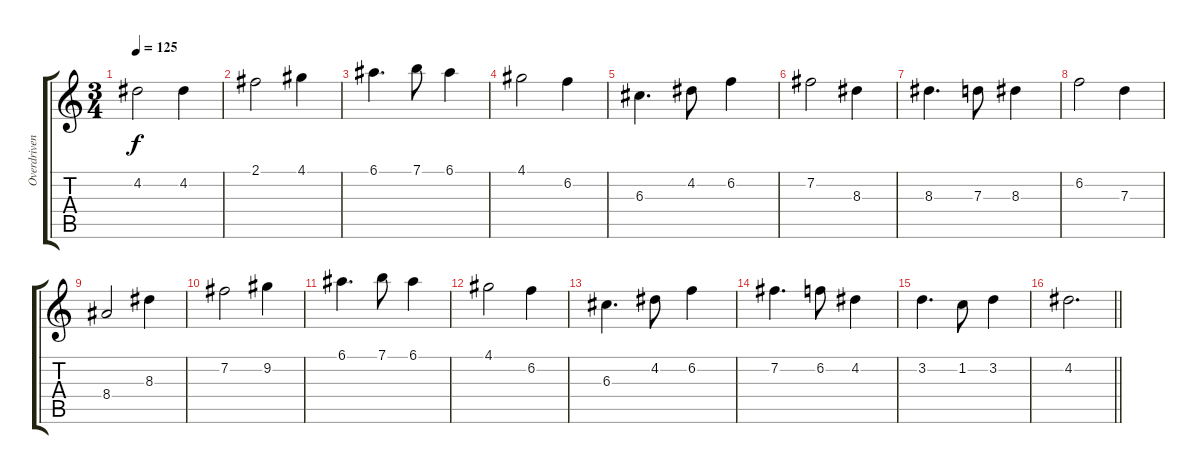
\track ("Overdriven" "Overdriven") {instrument overdrivenguitar}
\staff {score tabs}
\tuning (E4 B3 G3 D3 A2 E2) {hide}
\ts (3 4)
\section ("" "")
\tempo 125
\clef g2
\ks c
4.2.2{dy f} 4.2.4 |
2.1.2 4.1.4 |
6.1.4{d} 7.1.8 6.1.4 |
4.1.2 6.2.4 |
6.3.4{d} 4.2.8 6.2.4 |
7.2.2 8.3.4 |
8.3.4{d} 7.3.8 8.3.4 |
6.2.2 7.3.4 |
8.4.2 8.3.4 |
7.2.2 9.2.4 |
6.1.4{d} 7.1.8 6.1.4 |
4.1.2 6.2.4 |
6.3.4{d} 4.2.8 6.2.4 |
7.2.4{d} 6.2.8 4.2.4 |
3.2.4{d} 1.2.8 3.2.4 |
\barLineRight lightlight
4.2.2{d}
